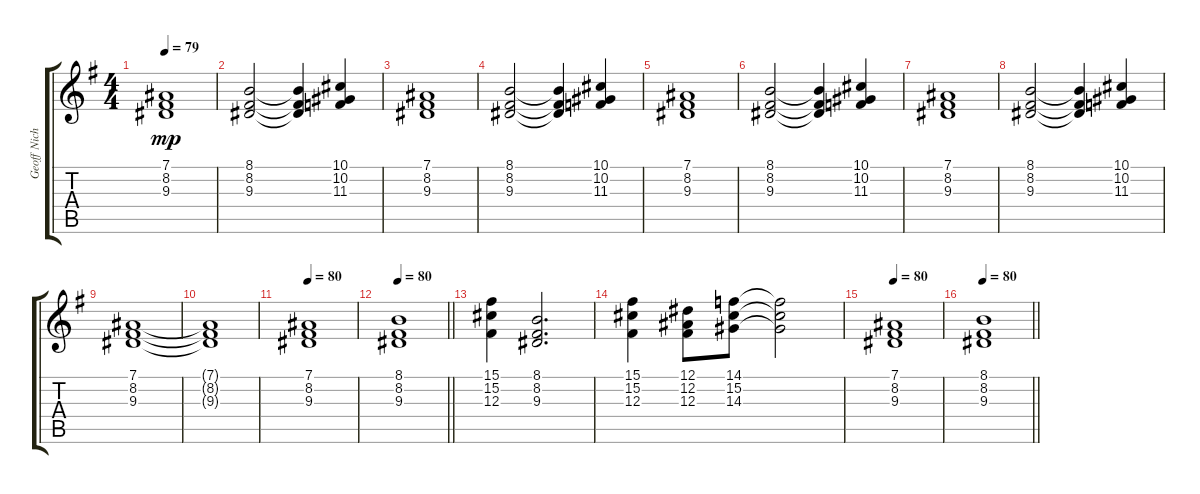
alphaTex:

\track ("Geoff Nicholls " "Geoff Nich") {instrument choiraahs}
\staff {score tabs}
\tuning (Eb4 Bb3 Gb3 Db3 Ab2 Eb2) {hide}
\ts (4 4)
\tempo 79
\clef g2
\ks g
(7.1 8.2 9.3).1{dy mp instrument choiraahs} |
(8.1 8.2 9.3).2 (8.1{t} 8.2{t} 9.3{t}).4 (10.1 10.2 11.3).4 |
(7.1 8.2 9.3).1 |
(8.1 8.2 9.3).2 (8.1{t} 8.2{t} 9.3{t}).4 (10.1 10.2 11.3).4 |
(7.1 8.2 9.3).1 |
(8.1 8.2 9.3).2 (8.1{t} 8.2{t} 9.3{t}).4 (10.1 10.2 11.3).4 |
(7.1 8.2 9.3).1 |
(8.1 8.2 9.3).2 (8.1{t} 8.2{t} 9.3{t}).4 (10.1 10.2 11.3).4 |
(7.1 8.2 9.3).1 |
(7.1{t} 8.2{t} 9.3{t}).1 |
\tempo 80
(7.1 8.2 9.3).1{instrument stringensemble1} |
\tempo 80
\barLineRight lightlight
(8.1 8.2 9.3).1 |
(15.1 15.2 12.3).4 (8.1 8.2 9.3).2{d} |
(15.1 15.2 12.3).4 (12.1 12.2 12.3).8 (14.1 15.2 14.3).8 (14.1{t} 15.2{t} 14.3{t}).2 |
\tempo 80
(7.1 8.2 9.3).1 |
\tempo 80
\barLineRight lightlight
(8.1 8.2 9.3).1
